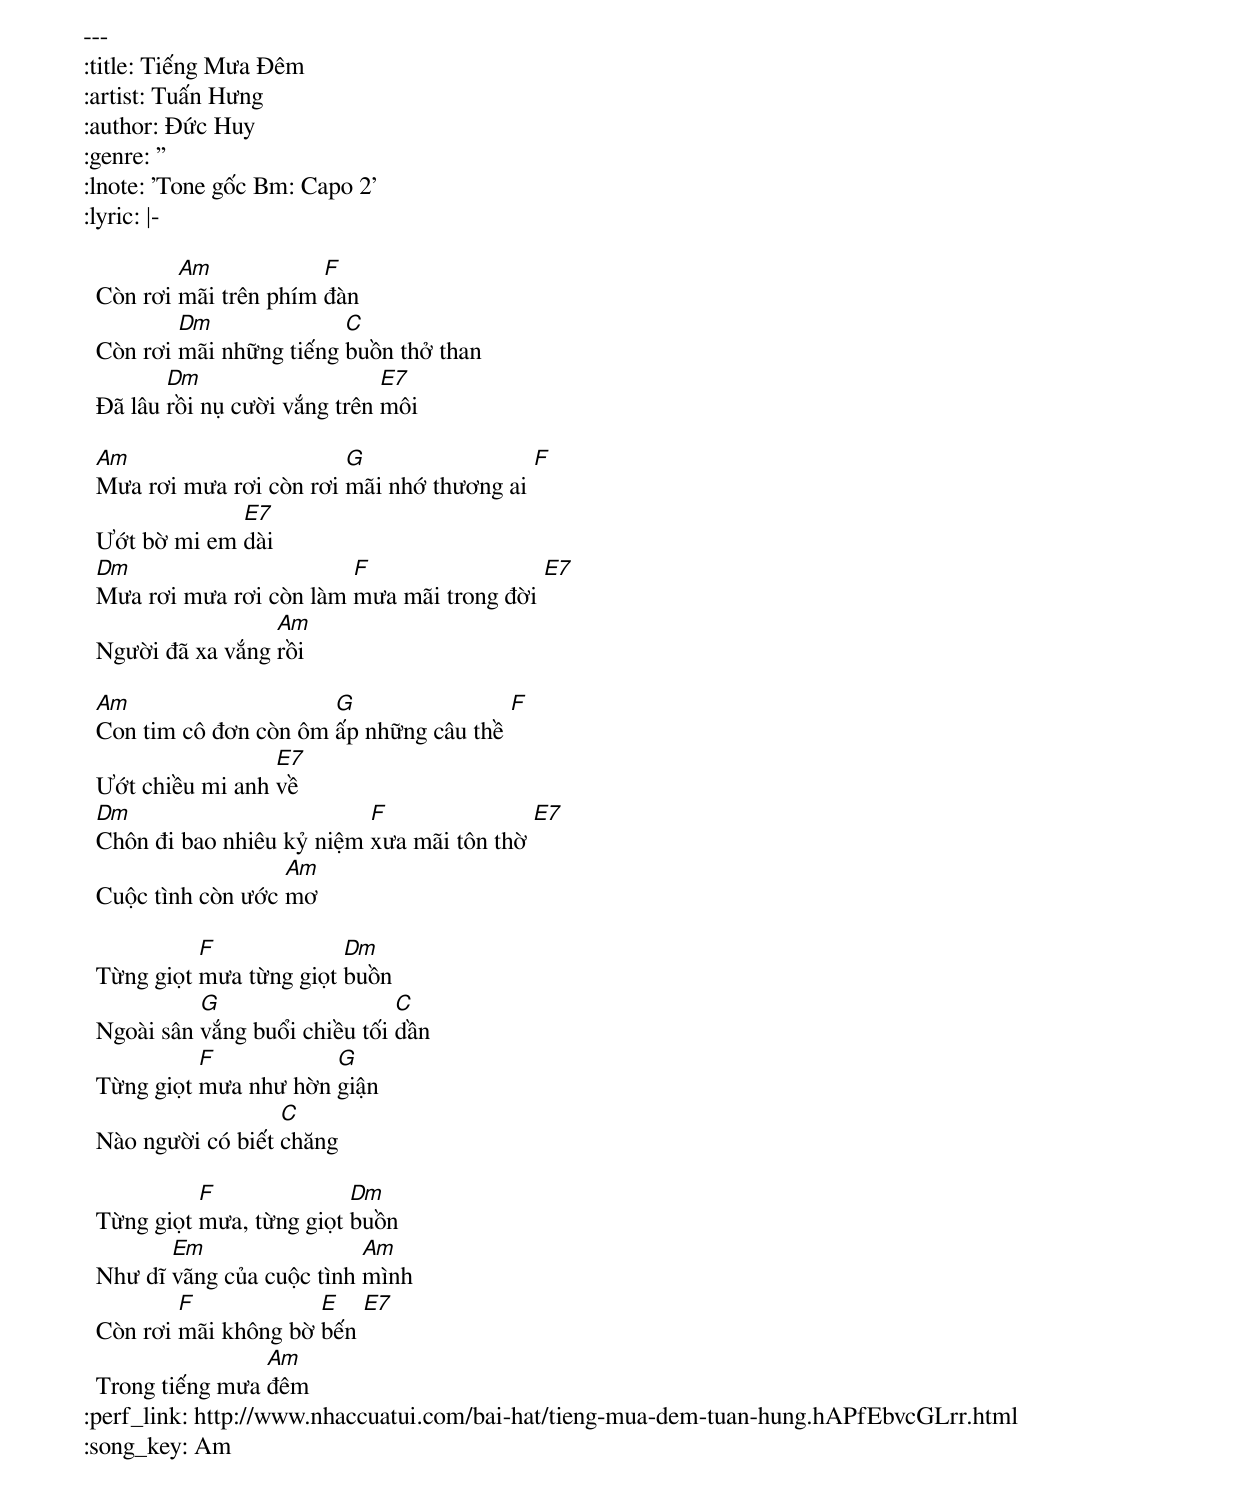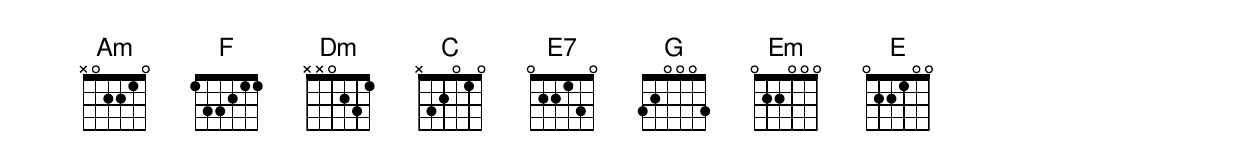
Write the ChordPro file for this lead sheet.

---
:title: Tiếng Mưa Đêm
:artist: Tuấn Hưng
:author: Đức Huy
:genre: ''
:lnote: 'Tone gốc Bm: Capo 2'
:lyric: |-

  Còn rơi [Am]mãi trên phím [F]đàn
  Còn rơi [Dm]mãi những tiếng [C]buồn thở than
  Đã lâu [Dm]rồi nụ cười vắng trên [E7]môi

  [Am]Mưa rơi mưa rơi còn rơi [G]mãi nhớ thương ai [F]
  Ướt bờ mi em [E7]dài
  [Dm]Mưa rơi mưa rơi còn làm [F]mưa mãi trong đời [E7]
  Người đã xa vắng [Am]rồi

  [Am]Con tim cô đơn còn ôm [G]ấp những câu thề [F]
  Ướt chiều mi anh [E7]về
  [Dm]Chôn đi bao nhiêu kỷ niệm [F]xưa mãi tôn thờ [E7]
  Cuộc tình còn ước [Am]mơ

  Từng giọt [F]mưa từng giọt [Dm]buồn
  Ngoài sân [G]vắng buổi chiều tối [C]dần
  Từng giọt [F]mưa như hờn [G]giận
  Nào người có biết [C]chăng

  Từng giọt [F]mưa, từng giọt [Dm]buồn
  Như dĩ [Em]vãng của cuộc tình [Am]mình
  Còn rơi [F]mãi không bờ [E]bến [E7]
  Trong tiếng mưa [Am]đêm
:perf_link: http://www.nhaccuatui.com/bai-hat/tieng-mua-dem-tuan-hung.hAPfEbvcGLrr.html
:song_key: Am
